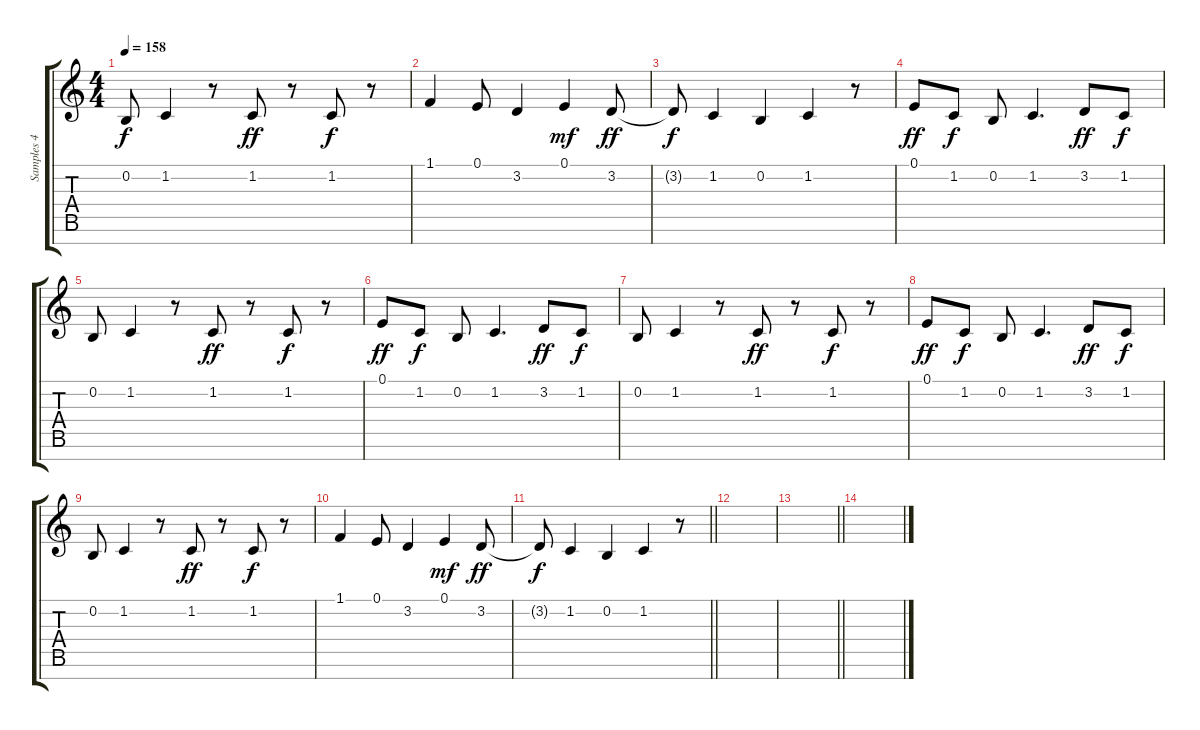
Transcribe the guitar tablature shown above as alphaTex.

\track ("Samples 4" "Samples 4") {instrument synthbrass1}
\staff {score tabs}
\tuning (E4 B3 G3 D3 A2 E2 B1) {hide}
\ts (4 4)
\tempo 158
\clef g2
\ks c
0.2.8{dy f} 1.2.4 r.8 1.2.8{dy ff} r.8 1.2.8{dy f} r.8 |
1.1.4 0.1.8 3.2.4 0.1.4{dy mf} 3.2.8{dy ff} |
3.2{t}.8{dy f} 1.2.4 0.2.4 1.2.4 r.8 |
0.1.8{dy ff} 1.2.8{dy f} 0.2.8 1.2.4{d} 3.2.8{dy ff} 1.2.8{dy f} |
0.2.8 1.2.4 r.8 1.2.8{dy ff} r.8 1.2.8{dy f} r.8 |
0.1.8{dy ff} 1.2.8{dy f} 0.2.8 1.2.4{d} 3.2.8{dy ff} 1.2.8{dy f} |
0.2.8 1.2.4 r.8 1.2.8{dy ff} r.8 1.2.8{dy f} r.8 |
0.1.8{dy ff} 1.2.8{dy f} 0.2.8 1.2.4{d} 3.2.8{dy ff} 1.2.8{dy f} |
0.2.8 1.2.4 r.8 1.2.8{dy ff} r.8 1.2.8{dy f} r.8 |
1.1.4 0.1.8 3.2.4 0.1.4{dy mf} 3.2.8{dy ff} |
\barLineRight lightlight
3.2{t}.8{dy f} 1.2.4 0.2.4 1.2.4 r.8 |
\section ("" " ")
|
\barLineRight lightlight
|
\section ("" " ")
